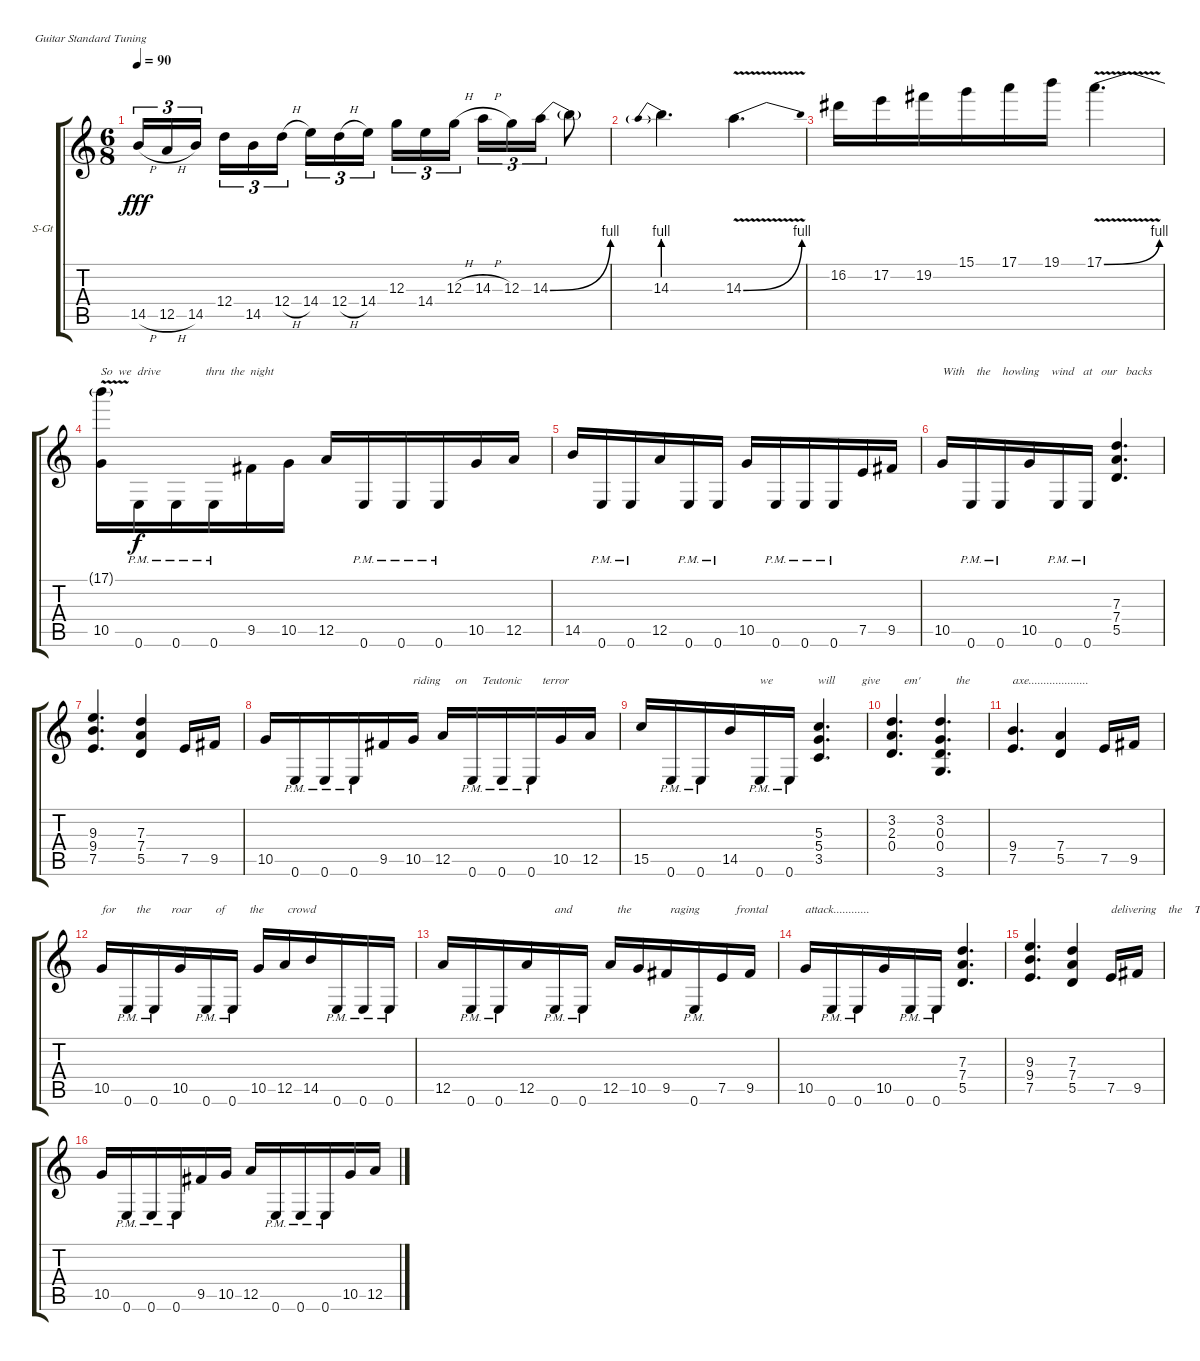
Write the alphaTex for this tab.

\defaultSystemsLayout 4
\bracketExtendMode groupsimilarinstruments
\firstSystemTrackNameOrientation horizontal
\otherSystemsTrackNameOrientation horizontal
\track ("Wolf Hoffmann" "S-Gt") {instrument acousticguitarsteel}
\staff {score tabs}
\tuning (E4 B3 G3 D3 A2 E2)
\ts (6 8)
\tempo 90
\clef g2
\ks c
14.5{h}.16{tu (3 2) dy fff} 12.5{h}.16{tu (3 2)} 14.5.16{tu (3 2)} 12.4.16{tu (3 2)} 14.5.16{tu (3 2)} 12.4{h}.16{tu (3 2)} 14.4.16{tu (3 2)} 12.4{h}.16{tu (3 2)} 14.4.16{tu (3 2)} 12.3.16{tu (3 2)} 14.4.16{tu (3 2)} 12.3{h}.16{tu (3 2)} 14.3{h}.16{tu (3 2)} 12.3.16{tu (3 2)} 14.3{be (bend 0 0 15 4)}.16{tu (3 2)} 14.3{t}.8 |
14.3{be (prebend 0 4 16.2 4)}.4{d} 14.3{be (bend 0 0 15 4) v}.4{d} |
16.2.16 17.2.16 19.2.16 15.1.16 17.1.16 19.1.16 17.1{be (bend 0 0 15 4) v}.4{d} |
(10.5 17.1{t}).16{txt "So  we  drive               thru  the  night"} 0.6{pm}.16{dy f} 0.6{pm}.16 0.6{pm}.16 9.5.16 10.5.16 12.5.16 0.6{pm}.16 0.6{pm}.16 0.6{pm}.16 10.5.16 12.5.16 |
14.5.16 0.6{pm}.16 0.6{pm}.16 12.5.16 0.6{pm}.16 0.6{pm}.16 10.5.16 0.6{pm}.16 0.6{pm}.16 0.6{pm}.16 7.5.16 9.5.16 |
10.5.16{txt "With    the    howling    wind   at   our   backs"} 0.6{pm}.16 0.6{pm}.16 10.5.16 0.6{pm}.16 0.6{pm}.16 (7.3 7.4 5.5).4{d} |
(9.3 9.4 7.5).4{d} (7.3 7.4 5.5).4 7.5.16 9.5.16 |
10.5.16 0.6{pm}.16 0.6{pm}.16 0.6{pm}.16 9.5.16 10.5.16{txt "riding     on     Teutonic       terror"} 12.5.16 0.6{pm}.16 0.6{pm}.16 0.6{pm}.16 10.5.16 12.5.16 |
15.5.16 0.6{pm}.16 0.6{pm}.16 14.5.16 0.6{pm}.16{txt "we               will         give        em'            the "} 0.6{pm}.16 (5.3 5.4 3.5).4{d} |
(3.2 2.3 0.4).4{d} (3.2 0.3 3.6 0.4).4{d} |
(9.4 7.5).4{d txt "axe...................."} (7.4 5.5).4 7.5.16 9.5.16 |
10.5.16{txt "for       the       roar        of        the        crowd"} 0.6{pm}.16 0.6{pm}.16 10.5.16 0.6{pm}.16 0.6{pm}.16 10.5.16 12.5.16 14.5.16 0.6{pm}.16 0.6{pm}.16 0.6{pm}.16 |
12.5.16 0.6{pm}.16 0.6{pm}.16 12.5.16 0.6{pm}.16{txt "and               the             raging            frontal"} 0.6{pm}.16 12.5.16 10.5.16 9.5.16 0.6{pm}.16 7.5.16 9.5.16 |
10.5.16{txt "attack............"} 0.6{pm}.16 0.6{pm}.16 10.5.16 0.6{pm}.16 0.6{pm}.16 (7.3 7.4 5.5).4{d} |
(9.3 9.4 7.5).4{d} (7.3 7.4 5.5).4 7.5.16{txt "delivering    the    Teutonic      terror"} 9.5.16 |
10.5.16 0.6{pm}.16 0.6{pm}.16 0.6{pm}.16 9.5.16 10.5.16 12.5.16 0.6{pm}.16 0.6{pm}.16 0.6{pm}.16 10.5.16 12.5.16
